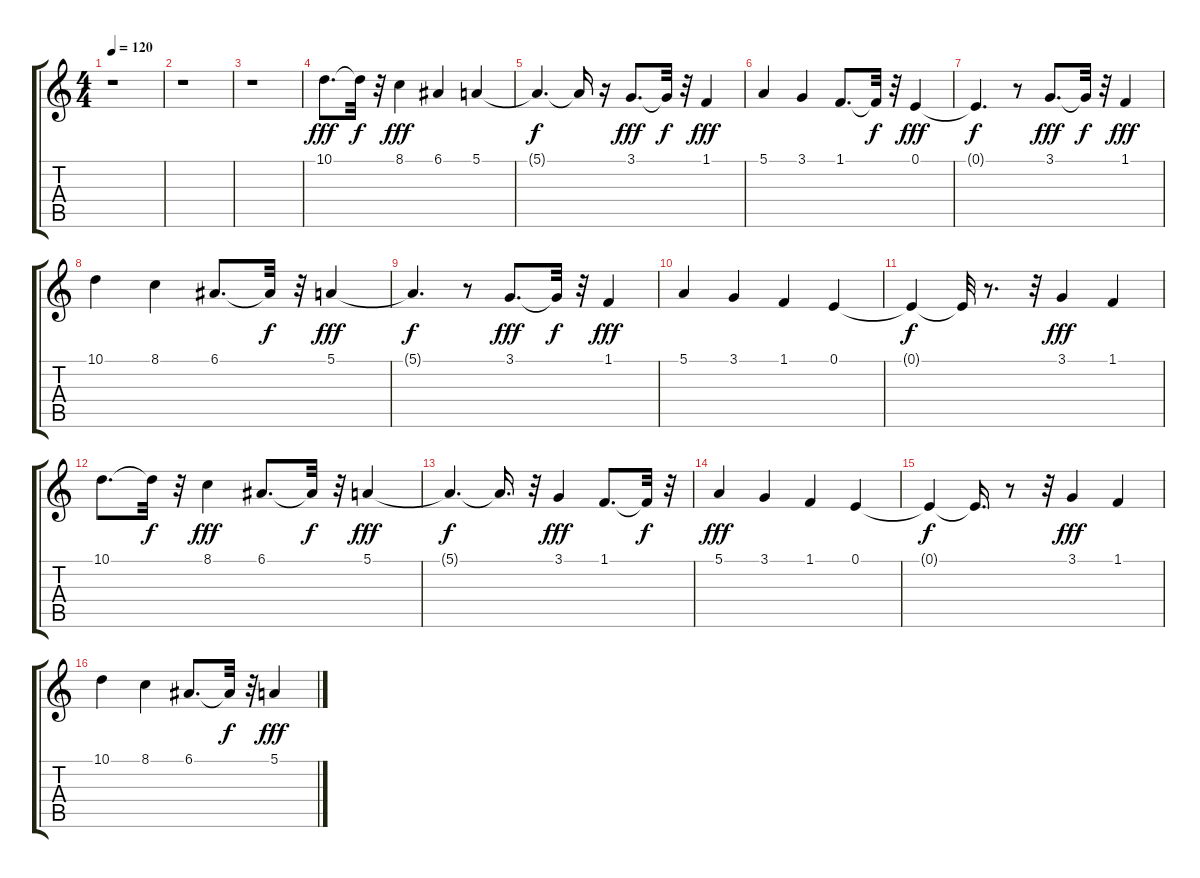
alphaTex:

\track "" {instrument fx5brightness}
\staff {score tabs}
\tuning (E4 B3 G3 D3 A2 E2) {hide}
\ts (4 4)
\tempo 120
\clef g2
\ks c
r.1{dy f} |
r.1 |
r.1 |
10.1.8{d dy fff} 10.1{t}.32{dy f} r.32 8.1.4{dy fff} 6.1.4 5.1.4 |
5.1{t}.4{d dy f} 5.1{t}.16 r.16 3.1.8{d dy fff} 3.1{t}.32{dy f} r.32 1.1.4{dy fff} |
5.1.4 3.1.4 1.1.8{d} 1.1{t}.32{dy f} r.32 0.1.4{dy fff} |
0.1{t}.4{d dy f} r.8 3.1.8{d dy fff} 3.1{t}.32{dy f} r.32 1.1.4{dy fff} |
10.1.4 8.1.4 6.1.8{d} 6.1{t}.32{dy f} r.32 5.1.4{dy fff} |
5.1{t}.4{d dy f} r.8 3.1.8{d dy fff} 3.1{t}.32{dy f} r.32 1.1.4{dy fff} |
5.1.4 3.1.4 1.1.4 0.1.4 |
0.1{t}.4{dy f} 0.1{t}.32 r.8{d} r.32 3.1.4{dy fff} 1.1.4 |
10.1.8{d} 10.1{t}.32{dy f} r.32 8.1.4{dy fff} 6.1.8{d} 6.1{t}.32{dy f} r.32 5.1.4{dy fff} |
5.1{t}.4{d dy f} 5.1{t}.16{d} r.32 3.1.4{dy fff} 1.1.8{d} 1.1{t}.32{dy f} r.32 |
5.1.4{dy fff} 3.1.4 1.1.4 0.1.4 |
0.1{t}.4{dy f} 0.1{t}.16{d} r.8 r.32 3.1.4{dy fff} 1.1.4 |
10.1.4 8.1.4 6.1.8{d} 6.1{t}.32{dy f} r.32 5.1.4{dy fff}
